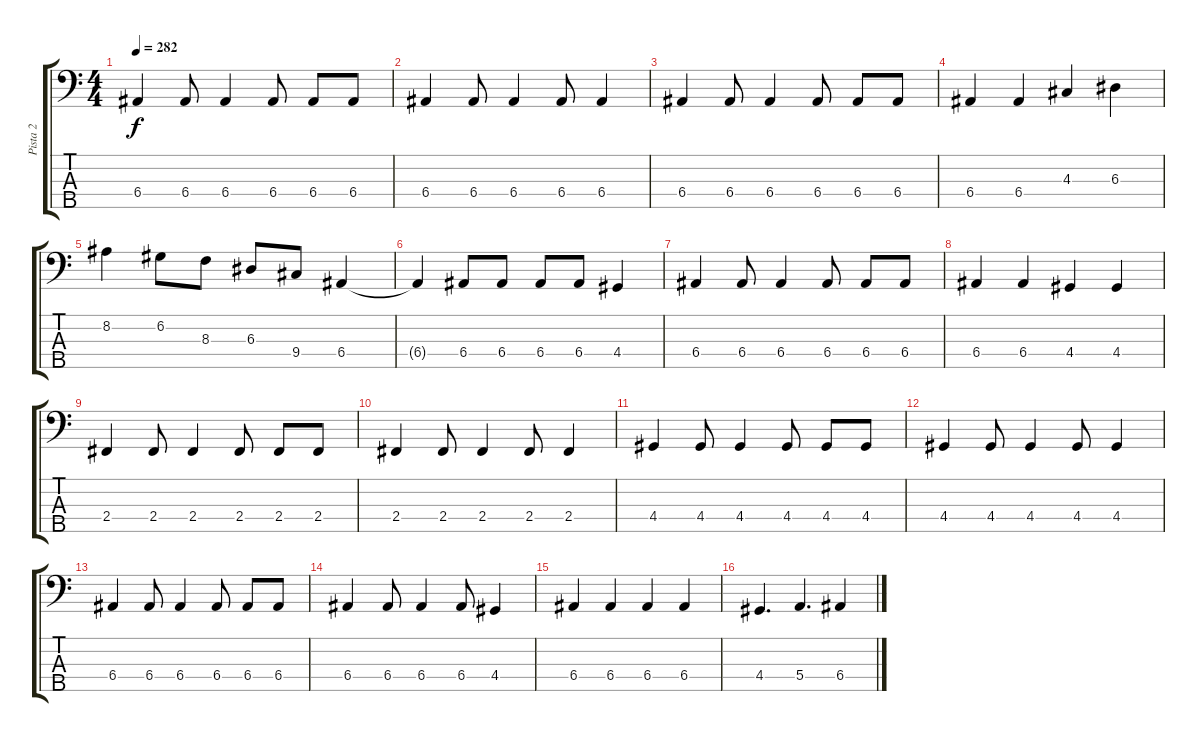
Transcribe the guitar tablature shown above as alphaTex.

\track ("Pista 2" "Pista 2") {instrument electricbassfinger}
\staff {score tabs}
\tuning (G2 D2 A1 E1 B0) {hide}
\ts (4 4)
\tempo 282
\clef f4
\ks c
6.4.4{dy f} 6.4.8 6.4.4 6.4.8 6.4.8 6.4.8 |
6.4.4 6.4.8 6.4.4 6.4.8 6.4.4 |
6.4.4 6.4.8 6.4.4 6.4.8 6.4.8 6.4.8 |
6.4.4 6.4.4 4.3.4 6.3.4 |
8.2.4 6.2.8 8.3.8 6.3.8 9.4.8 6.4.4 |
6.4{t}.4 6.4.8 6.4.8 6.4.8 6.4.8 4.4.4 |
6.4.4 6.4.8 6.4.4 6.4.8 6.4.8 6.4.8 |
6.4.4 6.4.4 4.4.4 4.4.4 |
2.4.4 2.4.8 2.4.4 2.4.8 2.4.8 2.4.8 |
2.4.4 2.4.8 2.4.4 2.4.8 2.4.4 |
4.4.4 4.4.8 4.4.4 4.4.8 4.4.8 4.4.8 |
4.4.4 4.4.8 4.4.4 4.4.8 4.4.4 |
6.4.4 6.4.8 6.4.4 6.4.8 6.4.8 6.4.8 |
6.4.4 6.4.8 6.4.4 6.4.8 4.4.4 |
6.4.4 6.4.4 6.4.4 6.4.4 |
4.4.4{d} 5.4.4{d} 6.4.4
